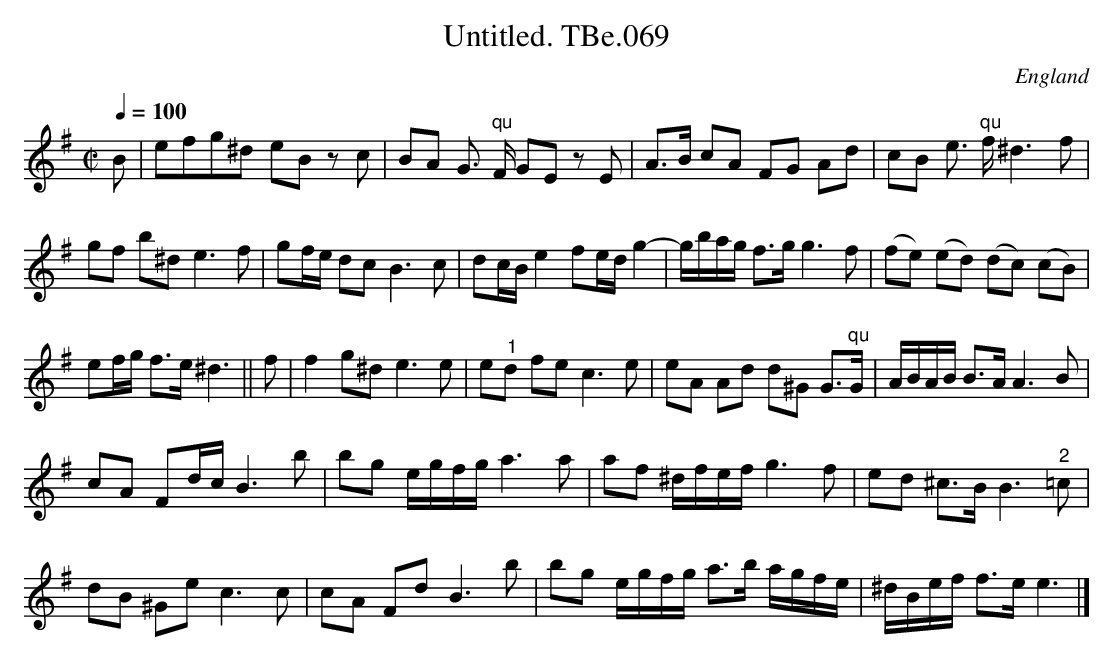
X:1
T:Untitled. TBe.069
L:1/8
M:C|
O:England
Q:1/4=100
K:E minor
B | efg^d eB zc | BA G>"^qu" F GE zE |\
A>B cA FG Ad | cB e>"qu" f ^d3 f |!
gf b^d e3 f | gf/e/ dc B3 c | dc/B/ e2 fe/d/ g2-|g/b/a/g/ f>g g3 f |\
(fe) (ed) (dc) (cB) |!
ef/g/ f>e ^d3 || f | f2 g^d e3e | e"^1"d fe c3e |\
eA Ad d^G G>"^qu"G | A/B/A/B/ B>A A3 B |!
cA Fd/c/ B3b | bg e/g/f/g/ a3a | af ^d/f/e/f/g3f |\
ed ^c>B B3 "^2"=c | !
dB ^Ge c3c |cA Fd B3 b |\
bg e/g/f/g/ a>b a/g/f/e/ | ^d/B/e/f/ f>e e3 |]
